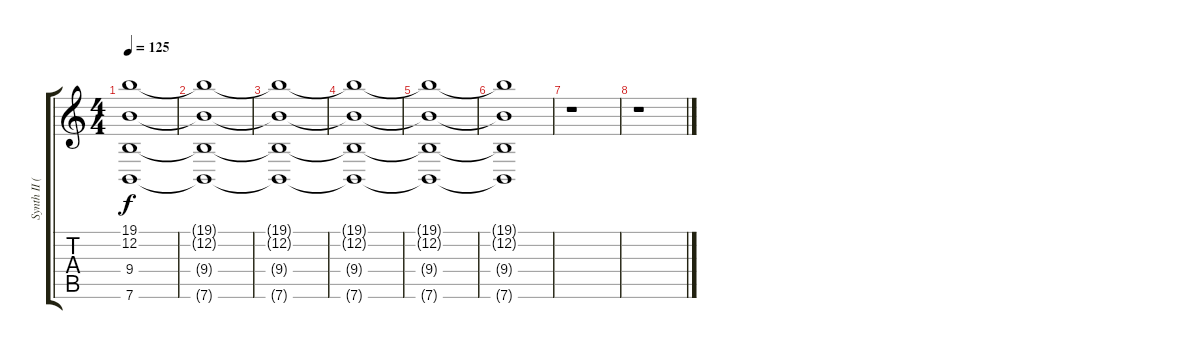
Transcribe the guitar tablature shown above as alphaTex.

\track ("Synth II (Strings)" "Synth II (") {instrument stringensemble2}
\staff {score tabs}
\tuning (E4 B3 G3 D3 A2 E2) {hide}
\ts (4 4)
\tempo 125
\clef g2
\ks c
(19.1{t} 12.2{t} 9.4{t} 7.6{t}).1{dy f} |
(19.1{t} 12.2{t} 9.4{t} 7.6{t}).1 |
(19.1{t} 12.2{t} 9.4{t} 7.6{t}).1 |
(19.1{t} 12.2{t} 9.4{t} 7.6{t}).1 |
(19.1{t} 12.2{t} 9.4{t} 7.6{t}).1 |
(19.1{t} 12.2{t} 9.4{t} 7.6{t}).1 |
r.1 |
r.1
